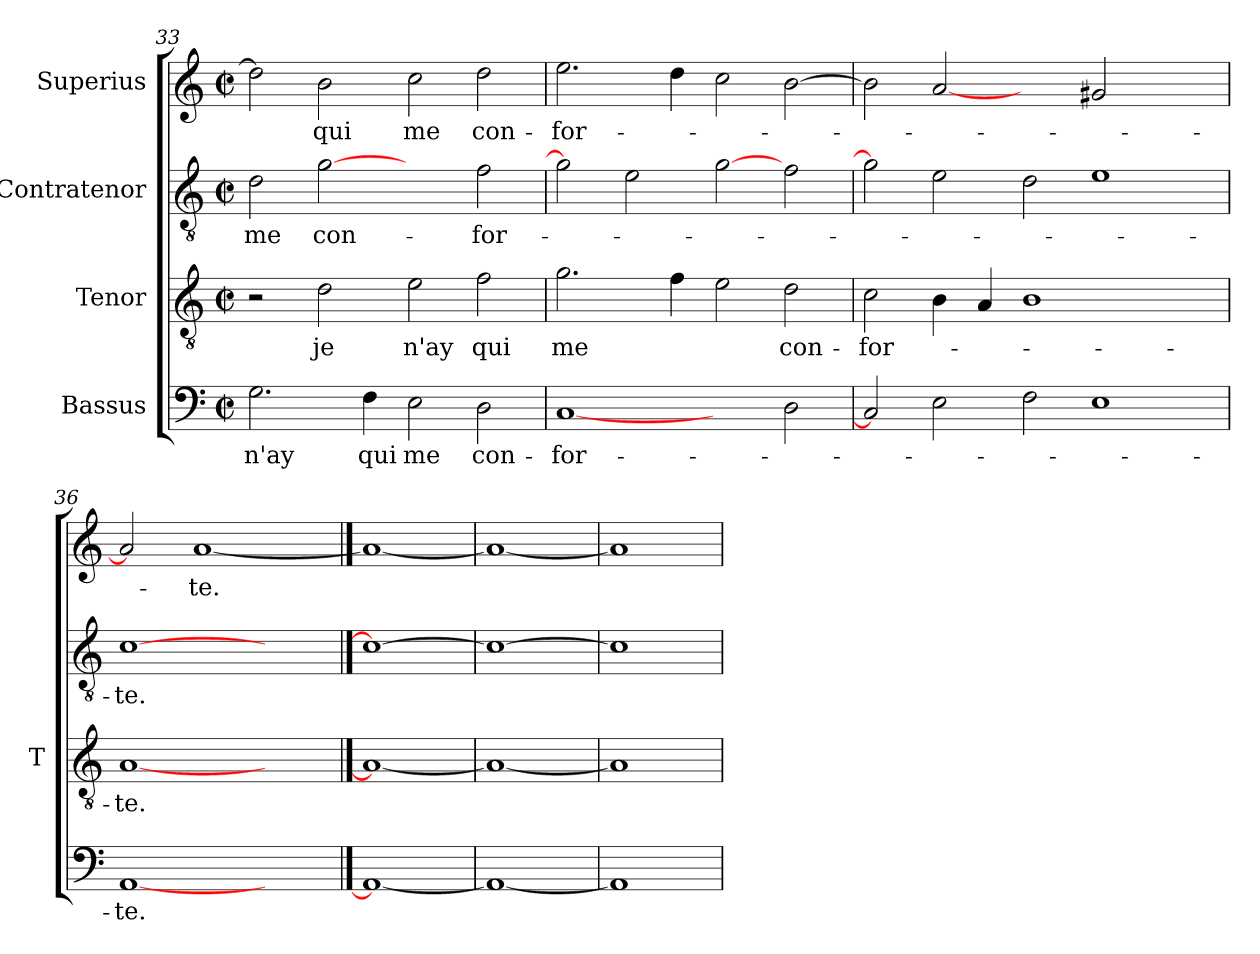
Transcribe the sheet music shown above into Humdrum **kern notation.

**kern	**text	**kern	**text	**kern	**text	**kern	**text
*part4	*part4	*part3	*part3	*part2	*part2	*part1	*part1
*staff4	*staff4	*staff3	*staff3	*staff2	*staff2	*staff1	*staff1
*I"Bassus	*	*I"Tenor	*	*I"Contratenor	*	*I"Superius	*
*	*	*I'T	*	*	*	*	*
*clefF4	*	*clefGv2	*	*clefGv2	*	*clefG2	*
*k[]	*	*k[]	*	*k[]	*	*k[]	*
*C:	*	*C:	*	*C:	*	*C:	*
*M2/2	*	*M2/2	*	*M2/2	*	*M2/2	*
*met(c|)	*	*met(c|)	*	*met(c|)	*	*met(c|)	*
=33	=33	=33	=33	=33	=33	=33	=33
2.G	-n'ay	2r	.	2d	-me	2dd]	.
.	.	2d	-je	[2g	con-	2b	-qui
4F	-qui	.	.	.	.	.	.
2E	-me	2e	-n'ay	2ryy	.	2cc	-me
2D	con-	2f	-qui	2f	for-	2dd	con-
=34	=34	=34	=34	=34	=34	=34	=34
[1C	for-	2.g	-me	2g]	.	2.ee	for-
.	.	.	.	2e	.	.	.
.	.	4f	.	.	.	4dd	.
2ryy	.	2e	.	[2g	.	2cc	.
2D	.	2d	con-	2f	.	[2b	.
=35	=35	=35	=35	=35	=35	=35	=35
2C]	.	2c	for-	2g]	.	2b]	.
2E	.	4B	.	2e	.	[2a	.
.	.	4A	.	.	.	.	.
2F	.	1B	.	2d	.	2ryy	.
1E	.	.	.	1e	.	2g#X	.
.	.	2ryy	.	.	.	2ryy	.
=36	=36	=36	=36	=36	=36	=36	=36
[1AA	-te.	[1A	-te.	[1c	-te.	2a]	.
.	.	.	.	.	.	[1a	-te.
2ryy	.	2ryy	.	2ryy	.	.	.
==37	==37	==37	==37	==37	==37	==37	==37
1AA_	.	1A_	.	1c_	.	1a_	.
=38	=38	=38	=38	=38	=38	=38	=38
1AA_	.	1A_	.	1c_	.	1a_	.
=39	=39	=39	=39	=39	=39	=39	=39
1AA]	.	1A]	.	1c]	.	1a]	.
=	=	=	=	=	=	=	=
*-	*-	*-	*-	*-	*-	*-	*-
